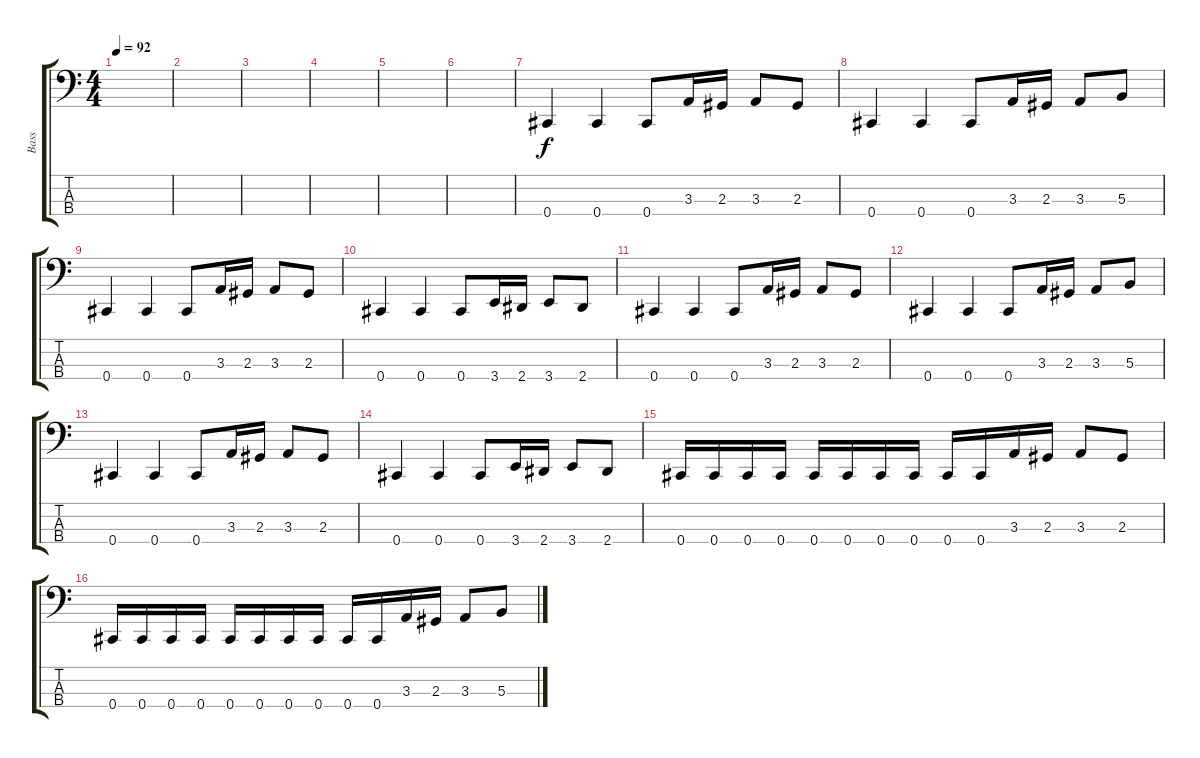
\track ("Bass" "Bass") {instrument electricbassfinger}
\staff {score tabs}
\tuning (E2 B1 Gb1 Db1) {hide}
\ts (4 4)
\tempo 92
\clef f4
\ks c
|
|
|
|
|
|
0.4.4 0.4.4 0.4.8 3.3.16 2.3.16 3.3.8 2.3.8 |
0.4.4 0.4.4 0.4.8 3.3.16 2.3.16 3.3.8 5.3.8 |
0.4.4 0.4.4 0.4.8 3.3.16 2.3.16 3.3.8 2.3.8 |
0.4.4 0.4.4 0.4.8 3.4.16 2.4.16 3.4.8 2.4.8 |
0.4.4 0.4.4 0.4.8 3.3.16 2.3.16 3.3.8 2.3.8 |
0.4.4 0.4.4 0.4.8 3.3.16 2.3.16 3.3.8 5.3.8 |
0.4.4 0.4.4 0.4.8 3.3.16 2.3.16 3.3.8 2.3.8 |
0.4.4 0.4.4 0.4.8 3.4.16 2.4.16 3.4.8 2.4.8 |
0.4.16 0.4.16 0.4.16 0.4.16 0.4.16 0.4.16 0.4.16 0.4.16 0.4.16 0.4.16 3.3.16 2.3.16 3.3.8 2.3.8 |
0.4.16 0.4.16 0.4.16 0.4.16 0.4.16 0.4.16 0.4.16 0.4.16 0.4.16 0.4.16 3.3.16 2.3.16 3.3.8 5.3.8
